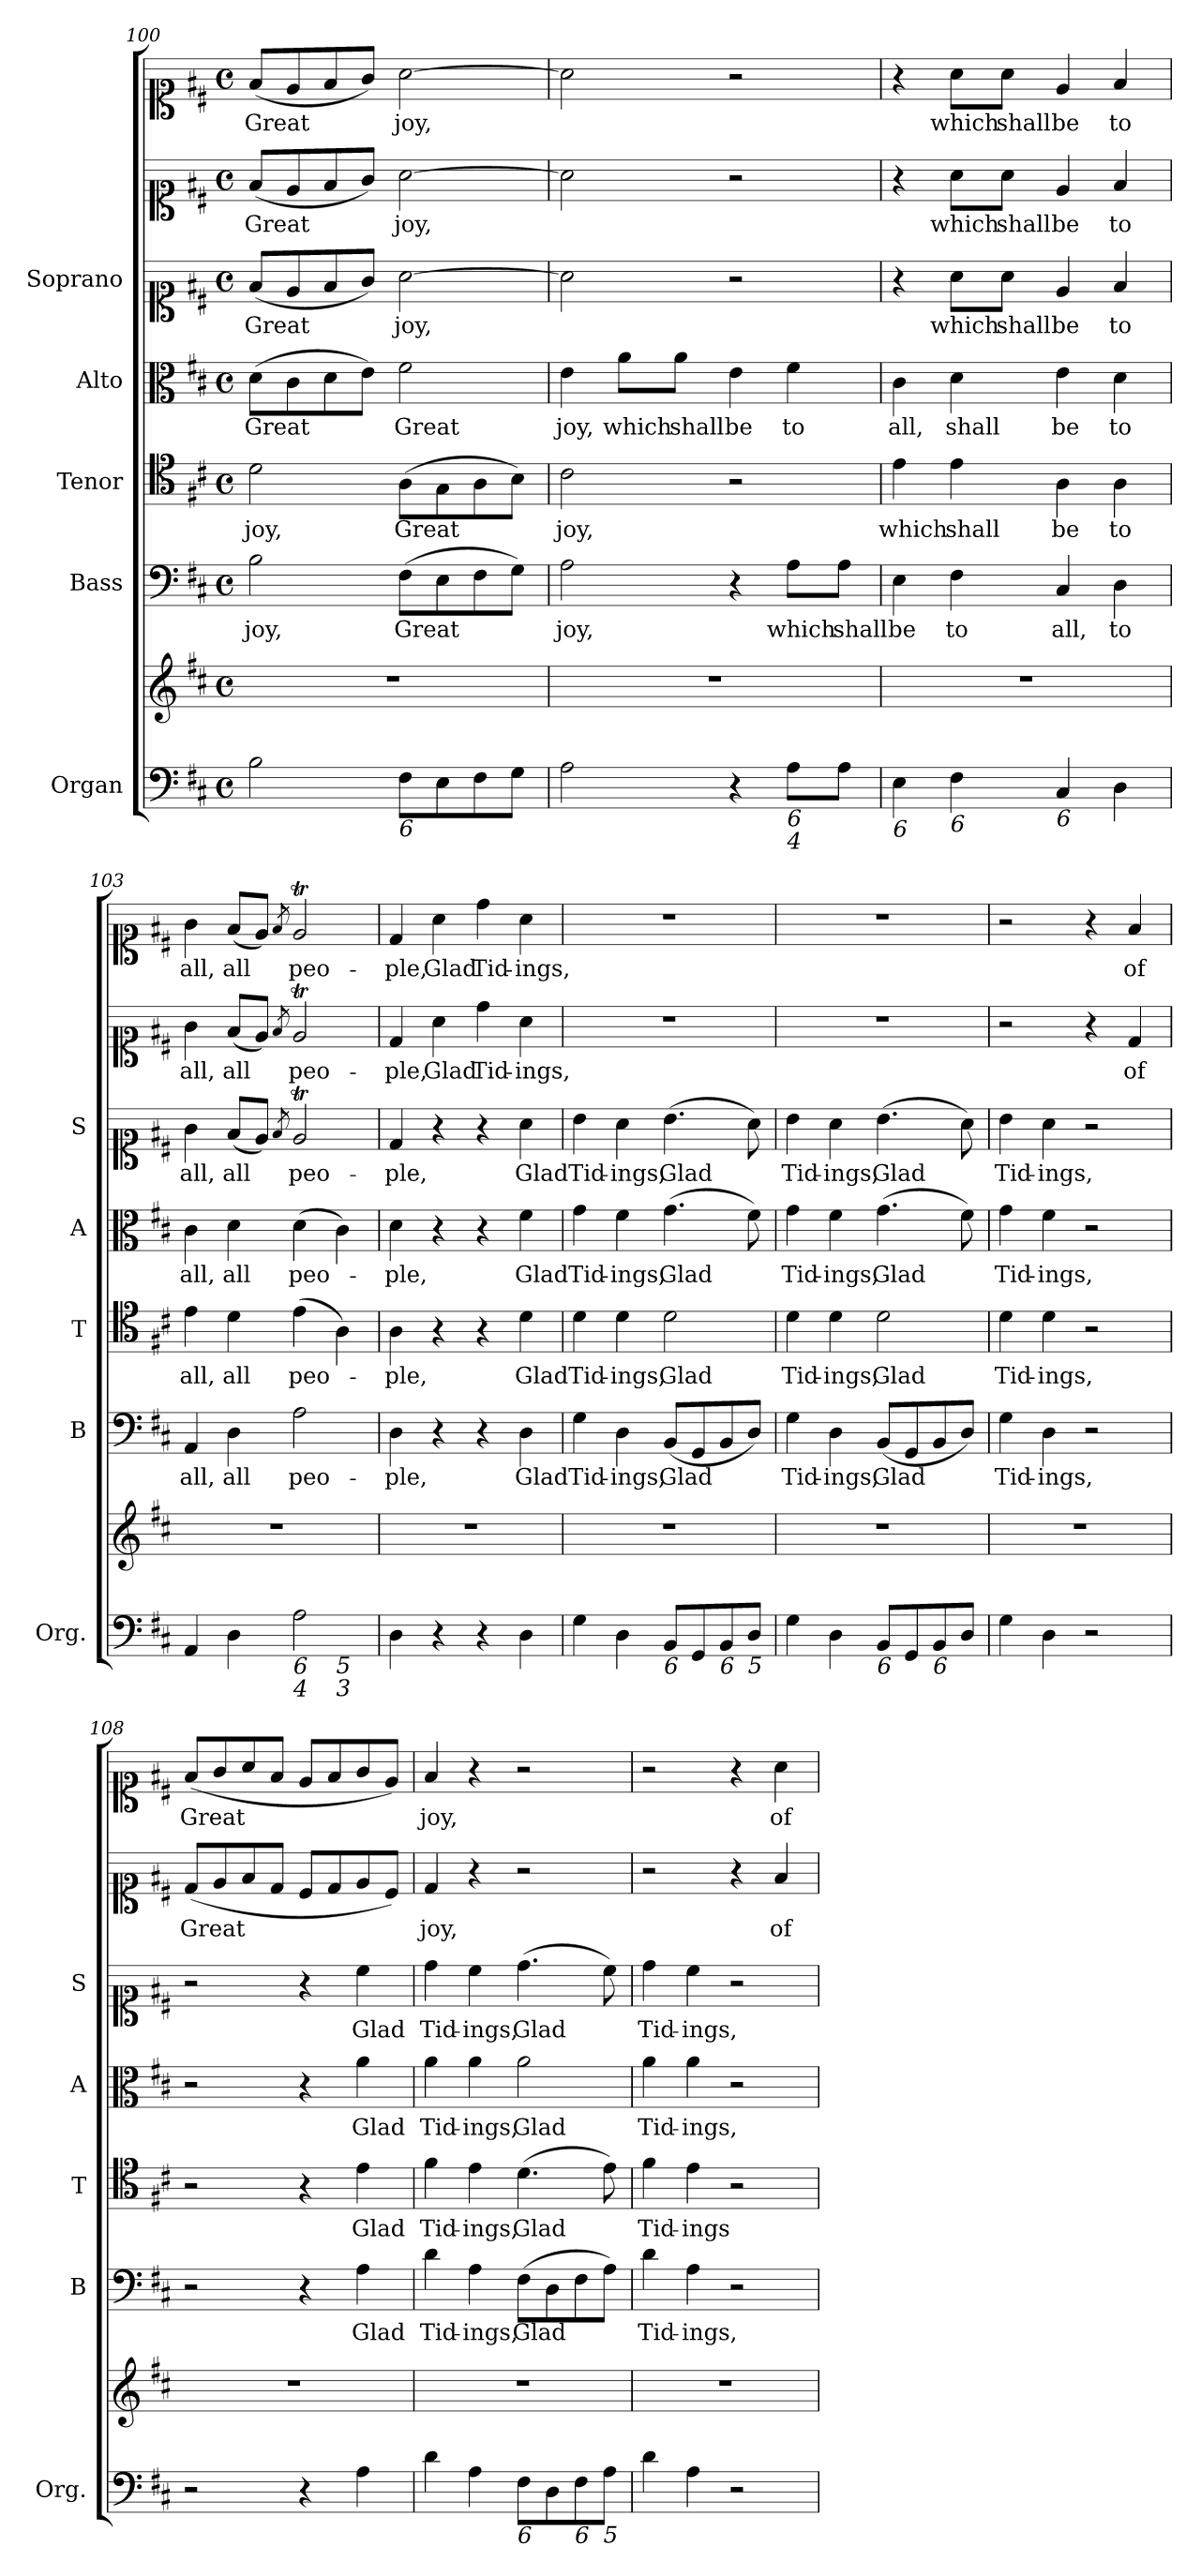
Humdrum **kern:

**kern	**kern	**kern	**text	**kern	**text	**kern	**text	**kern	**text	**kern	**text	**kern	**text
*part7	*part7	*part6	*part6	*part5	*part5	*part4	*part4	*part3	*part3	*part2	*part2	*part1	*part1
*staff8	*staff7	*staff6	*staff6	*staff5	*staff5	*staff4	*staff4	*staff3	*staff3	*staff2	*staff2	*staff1	*staff1
*I"Organ	*	*I"Bass	*	*I"Tenor	*	*I"Alto	*	*I"Soprano	*	*	*	*	*
*I'Org.	*	*I'B	*	*I'T	*	*I'A	*	*I'S	*	*	*	*	*
*clefF4	*clefG2	*clefF4	*	*clefC4	*	*clefC3	*	*clefC1	*	*clefC1	*	*clefC1	*
*k[f#c#]	*k[f#c#]	*k[f#c#]	*	*k[f#c#]	*	*k[f#c#]	*	*k[f#c#]	*	*k[f#c#]	*	*k[f#c#]	*
*D:	*D:	*D:	*	*D:	*	*D:	*	*D:	*	*D:	*	*D:	*
*M4/4	*M4/4	*M4/4	*	*M4/4	*	*M4/4	*	*M4/4	*	*M4/4	*	*M4/4	*
*met(c)	*met(c)	*met(c)	*	*met(c)	*	*met(c)	*	*met(c)	*	*met(c)	*	*met(c)	*
=100	=100	=100	=100	=100	=100	=100	=100	=100	=100	=100	=100	=100	=100
!	!	!	!LO:LY:b	!	!LO:LY:b	!	!LO:LY:b	!	!LO:LY:b	!	!LO:LY:b	!	!LO:LY:b
2B\	1r	2B\	joy,	2d\	joy,	(>8d\L	Great	(<8f#/L	Great	(<8f#/L	Great	(<8f#/L	Great
.	.	.	.	.	.	8c#\	.	8e/	.	8e/	.	8e/	.
.	.	.	.	.	.	8d\	.	8f#/	.	8f#/	.	8f#/	.
.	.	.	.	.	.	8e\J)	.	8g/J)	.	8g/J)	.	8g/J)	.
!LO:TX:b:i:t=6	!	!	!	!	!	!	!	!	!	!	!	!	!
!	!	!	!LO:LY:b	!	!LO:LY:b	!	!LO:LY:b	!	!LO:LY:b	!	!LO:LY:b	!	!LO:LY:b
8F#\L	.	(>8F#\L	Great	(>8A\L	Great	2f#\	Great	[2a\	joy,	[2a\	joy,	[2a\	joy,
8E\	.	8E\	.	8G\	.	.	.	.	.	.	.	.	.
8F#\	.	8F#\	.	8A\	.	.	.	.	.	.	.	.	.
8G\J	.	8G\J)	.	8B\J)	.	.	.	.	.	.	.	.	.
!!LO:PB:g=z
=101	=101	=101	=101	=101	=101	=101	=101	=101	=101	=101	=101	=101	=101
!	!	!	!LO:LY:b	!	!LO:LY:b	!	!LO:LY:b	!	!	!	!	!	!
2A\	1r	2A\	joy,	2c#\	joy,	4e\	joy,	2a\]	.	2a\]	.	2a\]	.
!	!	!	!	!	!	!	!LO:LY:b	!	!	!	!	!	!
.	.	.	.	.	.	8a\L	which	.	.	.	.	.	.
!	!	!	!	!	!	!	!LO:LY:b	!	!	!	!	!	!
.	.	.	.	.	.	8a\J	shall	.	.	.	.	.	.
!	!	!	!	!	!	!	!LO:LY:b	!	!	!	!	!	!
4r	.	4r	.	2r	.	4e\	be	2r	.	2r	.	2r	.
!LO:TX:b:i:t=6	!	!	!	!	!	!	!	!	!	!	!	!	!
!LO:TX:b:i:t=4	!	!	!	!	!	!	!	!	!	!	!	!	!
!	!	!	!LO:LY:b	!	!	!	!LO:LY:b	!	!	!	!	!	!
8A\L	.	8A\L	which	.	.	4f#\	to	.	.	.	.	.	.
!	!	!	!LO:LY:b	!	!	!	!	!	!	!	!	!	!
8A\J	.	8A\J	shall	.	.	.	.	.	.	.	.	.	.
=102	=102	=102	=102	=102	=102	=102	=102	=102	=102	=102	=102	=102	=102
!LO:TX:b:i:t=6	!	!	!	!	!	!	!	!	!	!	!	!	!
!	!	!	!LO:LY:b	!	!LO:LY:b	!	!LO:LY:b	!	!	!	!	!	!
4E\	1r	4E\	be	4e\	which	4c#\	all,	4r	.	4r	.	4r	.
!LO:TX:b:i:t=6	!	!	!	!	!	!	!	!	!	!	!	!	!
!	!	!	!LO:LY:b	!	!LO:LY:b	!	!LO:LY:b	!	!LO:LY:b	!	!LO:LY:b	!	!LO:LY:b
4F#\	.	4F#\	to	4e\	shall	4d\	shall	8a\L	which	8a\L	which	8a\L	which
!	!	!	!	!	!	!	!	!	!LO:LY:b	!	!LO:LY:b	!	!LO:LY:b
.	.	.	.	.	.	.	.	8a\J	shall	8a\J	shall	8a\J	shall
!LO:TX:b:i:t=6	!	!	!	!	!	!	!	!	!	!	!	!	!
!	!	!	!LO:LY:b	!	!LO:LY:b	!	!LO:LY:b	!	!LO:LY:b	!	!LO:LY:b	!	!LO:LY:b
4C#/	.	4C#/	all,	4A\	be	4e\	be	4e/	be	4e/	be	4e/	be
!	!	!	!LO:LY:b	!	!LO:LY:b	!	!LO:LY:b	!	!LO:LY:b	!	!LO:LY:b	!	!LO:LY:b
4D\	.	4D\	to	4A\	to	4d\	to	4f#/	to	4f#/	to	4f#/	to
=103	=103	=103	=103	=103	=103	=103	=103	=103	=103	=103	=103	=103	=103
!LO:TX:b:i:t=7	!	!	!	!	!	!	!	!	!	!	!	!	!
!	!	!	!LO:LY:b	!	!LO:LY:b	!	!LO:LY:b	!	!LO:LY:b	!	!LO:LY:b	!	!LO:LY:b
*^	*	*	*	*	*	*	*	*	*	*	*	*	*
4AA/	2.ryy	1r	4AA/	all,	4e\	all,	4c#\	all,	4g\	all,	4g\	all,	4g\	all,
!	!	!	!	!LO:LY:b	!	!LO:LY:b	!	!LO:LY:b	!	!LO:LY:b	!	!LO:LY:b	!	!LO:LY:b
4D\	.	.	4D\	all	4d\	all	4d\	all	(<8f#/L	all	(<8f#/L	all	(<8f#/L	all
.	.	.	.	.	.	.	.	.	8e/J)	.	8e/J)	.	8e/J)	.
.	.	.	.	.	.	.	.	.	8qf#/	.	8qf#/	.	8qf#/	.
!LO:TX:b:i:t=6	!	!	!	!	!	!	!	!	!	!	!	!	!	!
!LO:TX:b:i:t=4	!	!	!	!	!	!	!	!	!	!	!	!	!	!
!	!	!	!	!LO:LY:b	!	!LO:LY:b	!	!LO:LY:b	!	!LO:LY:b	!	!LO:LY:b	!	!LO:LY:b
2A\	.	.	2A\	peo-	(>4e\	peo-	(>4d\	peo-	2eT/	peo-	2eT/	peo-	2eT/	peo-
!	!LO:TX:b:i:t=5	!	!	!	!	!	!	!	!	!	!	!	!	!
!	!LO:TX:b:i:t=3	!	!	!	!	!	!	!	!	!	!	!	!	!
.	4ryy	.	.	.	4A\)	.	4c#\)	.	.	.	.	.	.	.
=104	=104	=104	=104	=104	=104	=104	=104	=104	=104	=104	=104	=104	=104	=104
!	!	!	!	!LO:LY:b	!	!LO:LY:b	!	!LO:LY:b	!	!LO:LY:b	!	!LO:LY:b	!	!LO:LY:b
*v	*v	*	*	*	*	*	*	*	*	*	*	*	*	*
4D\	1r	4D\	-ple,	4A\	-ple,	4d\	-ple,	4d/	-ple,	4d/	-ple,	4d/	-ple,
!	!	!	!	!	!	!	!	!	!	!	!LO:LY:b	!	!LO:LY:b
4r	.	4r	.	4r	.	4r	.	4r	.	4a\	Glad	4a\	Glad
!	!	!	!	!	!	!	!	!	!	!	!LO:LY:b	!	!LO:LY:b
4r	.	4r	.	4r	.	4r	.	4r	.	4dd\	Tid-	4dd\	Tid-
!	!	!	!LO:LY:b	!	!LO:LY:b	!	!LO:LY:b	!	!LO:LY:b	!	!LO:LY:b	!	!LO:LY:b
4D\	.	4D\	Glad	4d\	Glad	4f#\	Glad	4a\	Glad	4a\	-ings,	4a\	-ings,
=105	=105	=105	=105	=105	=105	=105	=105	=105	=105	=105	=105	=105	=105
!	!	!	!LO:LY:b	!	!LO:LY:b	!	!LO:LY:b	!	!LO:LY:b	!	!	!	!
4G\	1r	4G\	Tid-	4d\	Tid-	4g\	Tid-	4b\	Tid-	1r	.	1r	.
!	!	!	!LO:LY:b	!	!LO:LY:b	!	!LO:LY:b	!	!LO:LY:b	!	!	!	!
4D\	.	4D\	-ings,	4d\	-ings,	4f#\	-ings,	4a\	-ings,	.	.	.	.
!LO:TX:b:i:t=6	!	!	!	!	!	!	!	!	!	!	!	!	!
!	!	!	!LO:LY:b	!	!LO:LY:b	!	!LO:LY:b	!	!LO:LY:b	!	!	!	!
8BB/L	.	(<8BB/L	Glad	2d\	Glad	(>4.g\	Glad	(>4.b\	Glad	.	.	.	.
8GG/	.	8GG/	.	.	.	.	.	.	.	.	.	.	.
!LO:TX:b:i:t=6	!	!	!	!	!	!	!	!	!	!	!	!	!
8BB/	.	8BB/	.	.	.	.	.	.	.	.	.	.	.
!LO:TX:b:i:t=5	!	!	!	!	!	!	!	!	!	!	!	!	!
8D/J	.	8D/J)	.	.	.	8f#\)	.	8a\)	.	.	.	.	.
=106	=106	=106	=106	=106	=106	=106	=106	=106	=106	=106	=106	=106	=106
!	!	!	!LO:LY:b	!	!LO:LY:b	!	!LO:LY:b	!	!LO:LY:b	!	!	!	!
4G\	1r	4G\	Tid-	4d\	Tid-	4g\	Tid-	4b\	Tid-	1r	.	1r	.
!	!	!	!LO:LY:b	!	!LO:LY:b	!	!LO:LY:b	!	!LO:LY:b	!	!	!	!
4D\	.	4D\	-ings,	4d\	-ings,	4f#\	-ings,	4a\	-ings,	.	.	.	.
!LO:TX:b:i:t=6	!	!	!	!	!	!	!	!	!	!	!	!	!
!	!	!	!LO:LY:b	!	!LO:LY:b	!	!LO:LY:b	!	!LO:LY:b	!	!	!	!
8BB/L	.	(<8BB/L	Glad	2d\	Glad	(>4.g\	Glad	(>4.b\	Glad	.	.	.	.
8GG/	.	8GG/	.	.	.	.	.	.	.	.	.	.	.
!LO:TX:b:i:t=6	!	!	!	!	!	!	!	!	!	!	!	!	!
8BB/	.	8BB/	.	.	.	.	.	.	.	.	.	.	.
8D/J	.	8D/J)	.	.	.	8f#\)	.	8a\)	.	.	.	.	.
!!LO:PB:g=z
=107	=107	=107	=107	=107	=107	=107	=107	=107	=107	=107	=107	=107	=107
!	!	!	!LO:LY:b	!	!LO:LY:b	!	!LO:LY:b	!	!LO:LY:b	!	!	!	!
4G\	1r	4G\	Tid-	4d\	Tid-	4g\	Tid-	4b\	Tid-	2r	.	2r	.
!	!	!	!LO:LY:b	!	!LO:LY:b	!	!LO:LY:b	!	!LO:LY:b	!	!	!	!
4D\	.	4D\	-ings,	4d\	-ings,	4f#\	-ings,	4a\	-ings,	.	.	.	.
2r	.	2r	.	2r	.	2r	.	2r	.	4r	.	4r	.
!	!	!	!	!	!	!	!	!	!	!	!LO:LY:b	!	!LO:LY:b
.	.	.	.	.	.	.	.	.	.	4d/	of	4f#/	of
=108	=108	=108	=108	=108	=108	=108	=108	=108	=108	=108	=108	=108	=108
!	!	!	!	!	!	!	!	!	!	!	!LO:LY:b	!	!LO:LY:b
2r	1r	2r	.	2r	.	2r	.	2r	.	(<8d/L	Great	(<8f#/L	Great
.	.	.	.	.	.	.	.	.	.	8e/	.	8g/	.
.	.	.	.	.	.	.	.	.	.	8f#/	.	8a/	.
.	.	.	.	.	.	.	.	.	.	8d/J	.	8f#/J	.
4r	.	4r	.	4r	.	4r	.	4r	.	8c#/L	.	8e/L	.
.	.	.	.	.	.	.	.	.	.	8d/	.	8f#/	.
!	!	!	!LO:LY:b	!	!LO:LY:b	!	!LO:LY:b	!	!LO:LY:b	!	!	!	!
4A\	.	4A\	Glad	4e\	Glad	4a\	Glad	4cc#\	Glad	8e/	.	8g/	.
.	.	.	.	.	.	.	.	.	.	8c#/J)	.	8e/J)	.
=109	=109	=109	=109	=109	=109	=109	=109	=109	=109	=109	=109	=109	=109
!	!	!	!LO:LY:b	!	!LO:LY:b	!	!LO:LY:b	!	!LO:LY:b	!	!LO:LY:b	!	!LO:LY:b
4d\	1r	4d\	Tid-	4f#\	Tid-	4a\	Tid-	4dd\	Tid-	4d/	joy,	4f#/	joy,
!	!	!	!LO:LY:b	!	!LO:LY:b	!	!LO:LY:b	!	!LO:LY:b	!	!	!	!
4A\	.	4A\	-ings,	4e\	-ings,	4a\	-ings,	4cc#\	-ings,	4r	.	4r	.
!LO:TX:b:i:t=6	!	!	!	!	!	!	!	!	!	!	!	!	!
!	!	!	!LO:LY:b	!	!LO:LY:b	!	!LO:LY:b	!	!LO:LY:b	!	!	!	!
8F#\L	.	(>8F#\L	Glad	(>4.d\	Glad	2a\	Glad	(>4.dd\	Glad	2r	.	2r	.
8D\	.	8D\	.	.	.	.	.	.	.	.	.	.	.
!LO:TX:b:i:t=6	!	!	!	!	!	!	!	!	!	!	!	!	!
8F#\	.	8F#\	.	.	.	.	.	.	.	.	.	.	.
!LO:TX:b:i:t=5	!	!	!	!	!	!	!	!	!	!	!	!	!
8A\J	.	8A\J)	.	8e\)	.	.	.	8cc#\)	.	.	.	.	.
=110	=110	=110	=110	=110	=110	=110	=110	=110	=110	=110	=110	=110	=110
!	!	!	!LO:LY:b	!	!LO:LY:b	!	!LO:LY:b	!	!LO:LY:b	!	!	!	!
4d\	1r	4d\	Tid-	4f#\	Tid-	4a\	Tid-	4dd\	Tid-	2r	.	2r	.
!	!	!	!LO:LY:b	!	!LO:LY:b	!	!LO:LY:b	!	!LO:LY:b	!	!	!	!
4A\	.	4A\	-ings,	4e\	-ings	4a\	-ings,	4cc#\	-ings,	.	.	.	.
2r	.	2r	.	2r	.	2r	.	2r	.	4r	.	4r	.
!	!	!	!	!	!	!	!	!	!	!	!LO:LY:b	!	!LO:LY:b
.	.	.	.	.	.	.	.	.	.	4f#/	of	4a\	of
=	=	=	=	=	=	=	=	=	=	=	=	=	=
*-	*-	*-	*-	*-	*-	*-	*-	*-	*-	*-	*-	*-	*-
